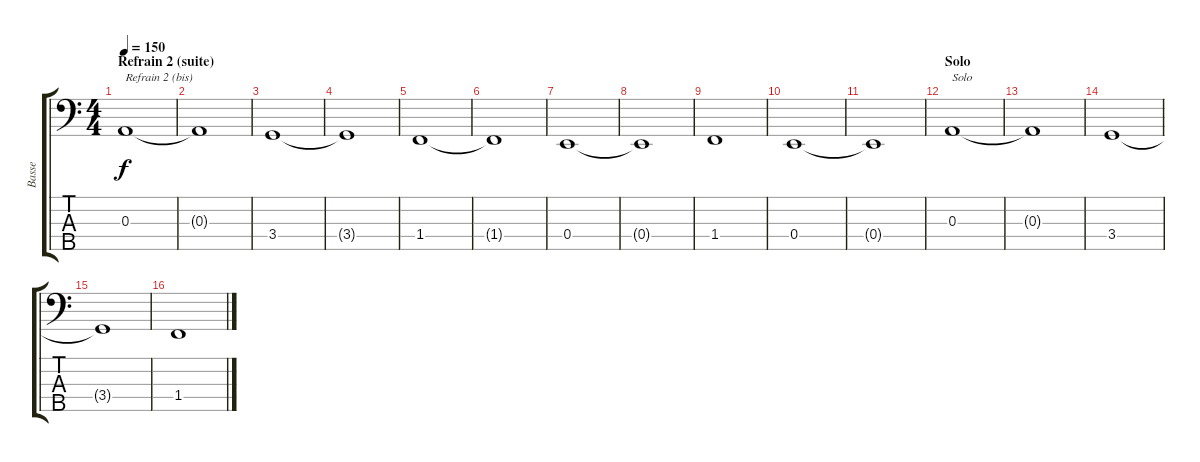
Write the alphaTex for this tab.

\track ("Basse" "Basse") {instrument electricbassfinger}
\staff {score tabs}
\tuning (G2 D2 A1 E1 B0) {hide}
\ts (4 4)
\section ("" "Refrain 2 (suite)")
\tempo 150
\clef f4
\ks c
0.3.1{txt "Refrain 2 (bis)" dy f} |
0.3{t}.1 |
3.4.1 |
3.4{t}.1 |
1.4.1 |
1.4{t}.1 |
0.4.1 |
0.4{t}.1 |
1.4.1 |
0.4.1 |
0.4{t}.1 |
\section ("" "Solo")
0.3.1{txt "Solo"} |
0.3{t}.1 |
3.4.1 |
3.4{t}.1 |
1.4.1
